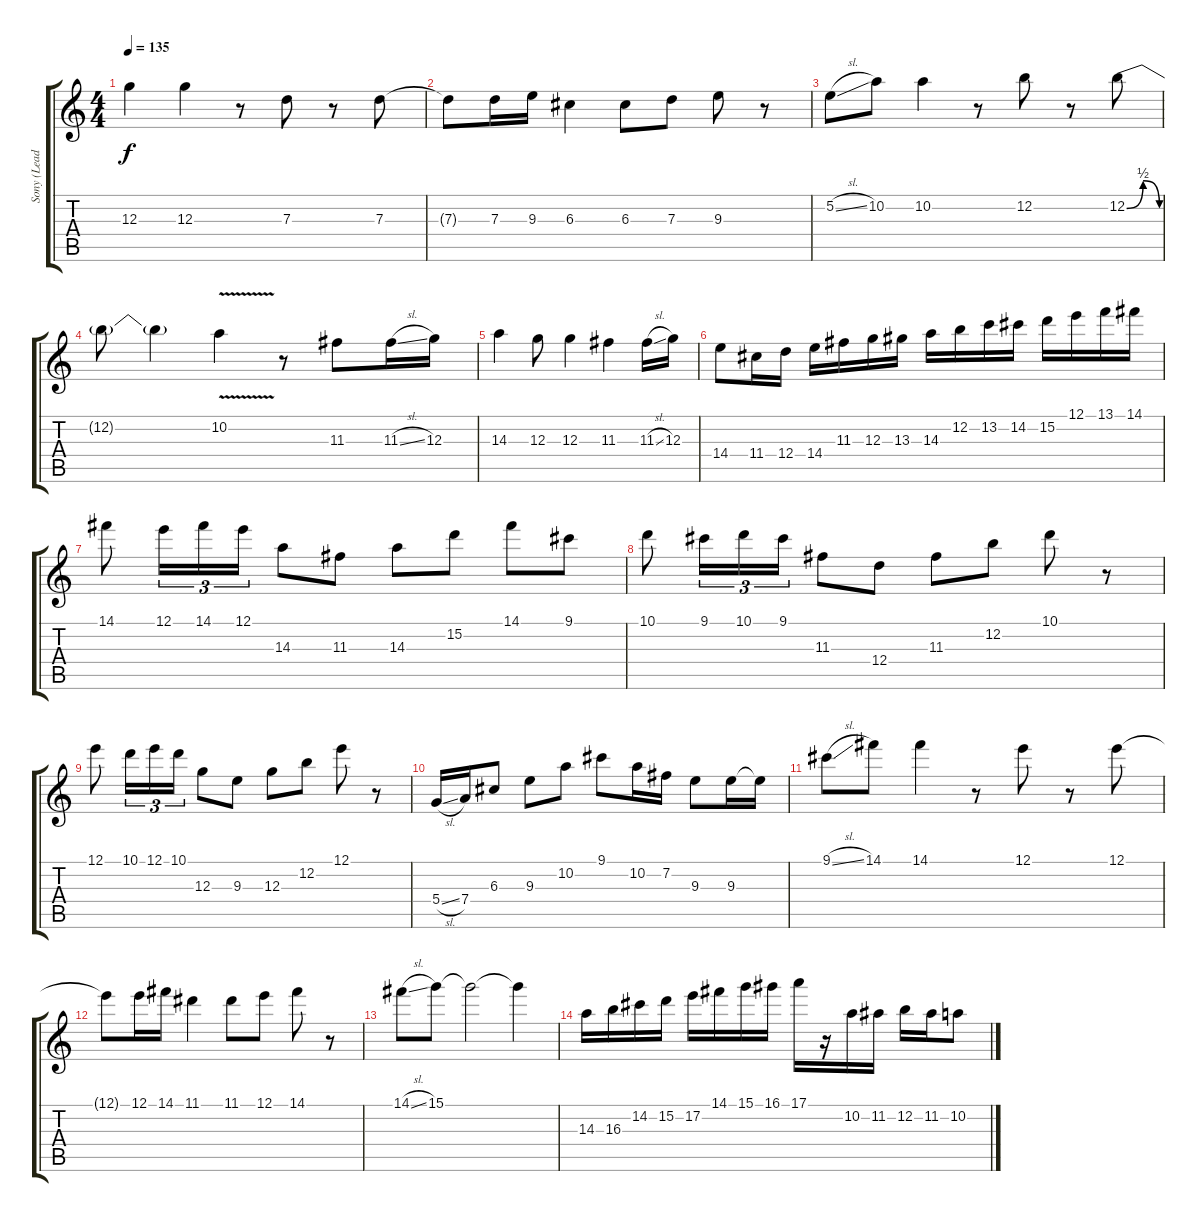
\track ("Sony (Lead Guitar 1)" "Sony (Lead") {instrument distortionguitar}
\staff {score tabs}
\tuning (E4 B3 G3 D3 A2 E2) {hide}
\ts (4 4)
\tempo 135
\clef g2
\ks c
12.3.4{dy f} 12.3.4 r.8 7.3.8 r.8 7.3.8 |
7.3{t}.8 7.3.16 9.3.16 6.3.4 6.3.8 7.3.8 9.3.8 r.8 |
5.2{sl}.8 10.2.8 10.2.4 r.8 12.2.8 r.8 12.2{be (bendrelease 0 0 30 2 45 2 60 0)}.8 |
12.2{t}.8 12.2{t}.4 10.2{v}.4 r.8 11.3.8 11.3{sl}.16 12.3.16 |
14.3.4 12.3.8 12.3.4 11.3.4 11.3{sl}.16 12.3.16 |
14.4.8 11.4.16 12.4.16 14.4.16 11.3.16 12.3.16 13.3.16 14.3.16 12.2.16 13.2.16 14.2.16 15.2.16 12.1.16 13.1.16 14.1.16 |
14.1.8 12.1.16{tu (3 2)} 14.1.16{tu (3 2)} 12.1.16{tu (3 2)} 14.3.8 11.3.8 14.3.8 15.2.8 14.1.8 9.1.8 |
10.1.8 9.1.16{tu (3 2)} 10.1.16{tu (3 2)} 9.1.16{tu (3 2)} 11.3.8 12.4.8 11.3.8 12.2.8 10.1.8 r.8 |
12.1.8 10.1.16{tu (3 2)} 12.1.16{tu (3 2)} 10.1.16{tu (3 2)} 12.3.8 9.3.8 12.3.8 12.2.8 12.1.8 r.8 |
5.4{sl}.16 7.4.16 6.3.8 9.3.8 10.2.8 9.1.8 10.2.16 7.2.16 9.3.8 9.3.16 9.3{t}.16 |
9.1{sl}.8 14.1.8 14.1.4 r.8 12.1.8 r.8 12.1.8 |
12.1{t}.8 12.1.16 14.1.16 11.1.4 11.1.8 12.1.8 14.1.8 r.8 |
14.1{sl}.8 15.1.8 15.1{t}.2 15.1{t}.4 |
14.3.16 16.3.16 14.2.16 15.2.16 17.2.16 14.1.16 15.1.16 16.1.16 17.1.16 r.16 10.2.16 11.2.16 12.2.16 11.2.16 10.2.8
